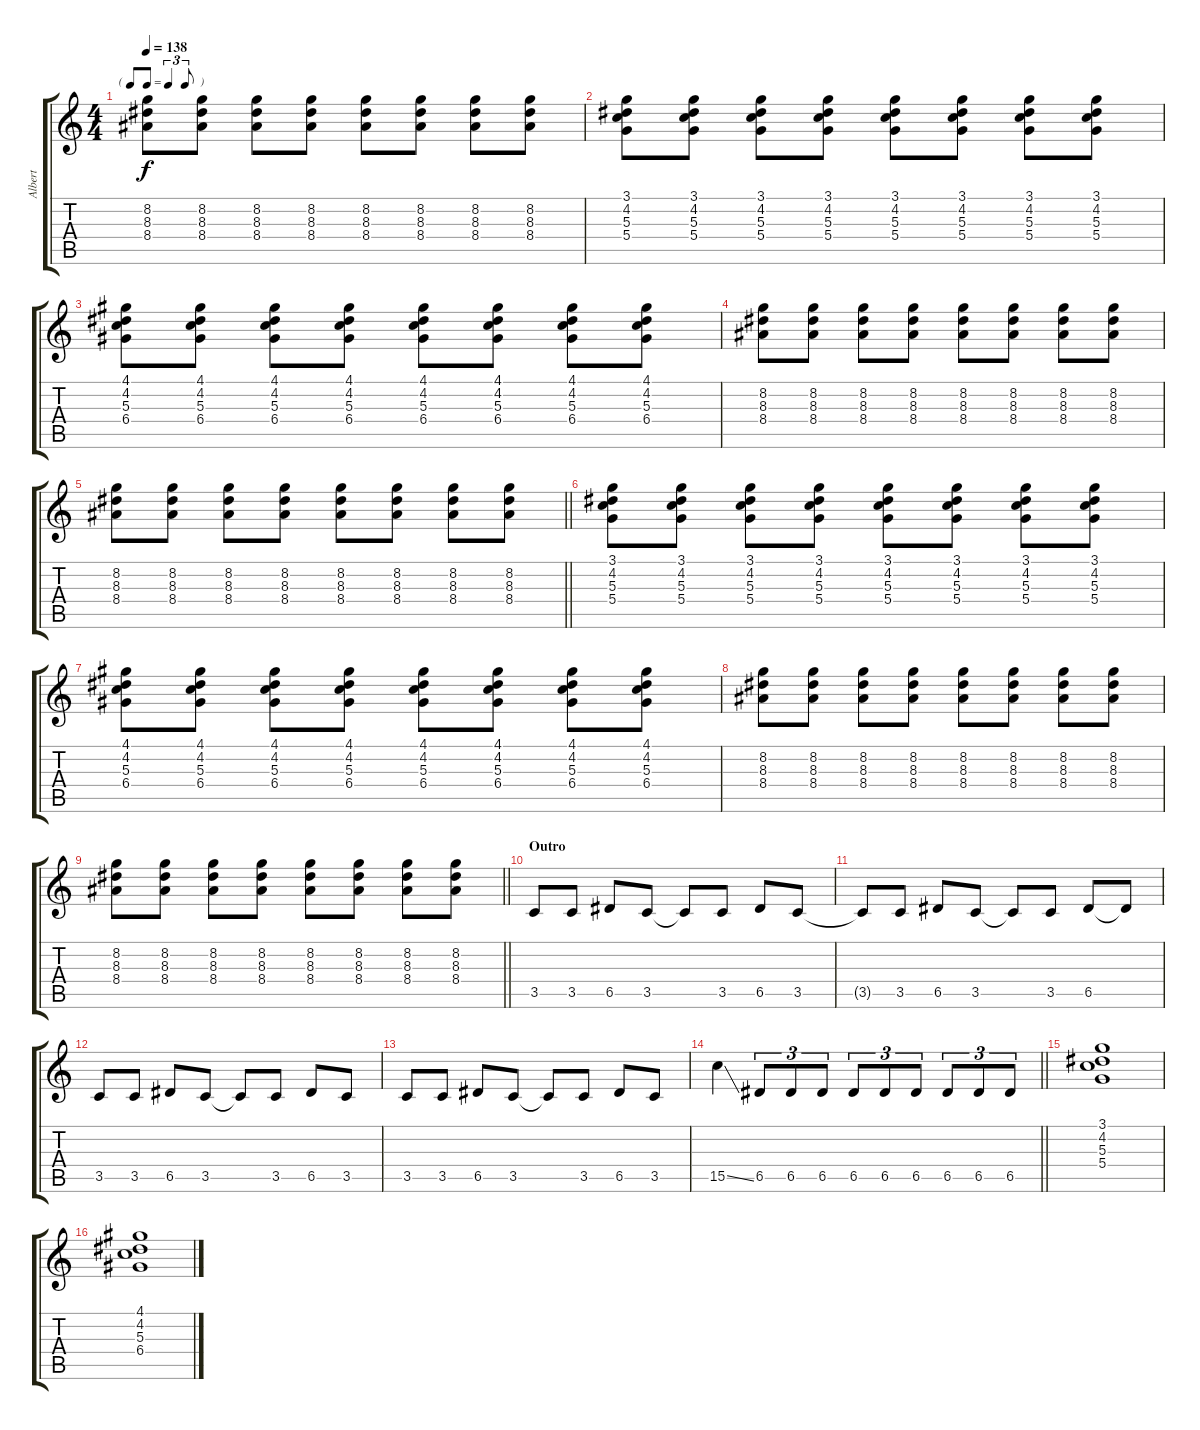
\track ("Albert" "Albert") {instrument overdrivenguitar}
\staff {score tabs}
\tuning (E4 B3 G3 D3 A2 E2) {hide}
\ts (4 4)
\tf triplet8th
\tempo 138
\clef g2
\ks c
(8.2 8.3 8.4).8{dy f} (8.2 8.3 8.4).8 (8.2 8.3 8.4).8 (8.2 8.3 8.4).8 (8.2 8.3 8.4).8 (8.2 8.3 8.4).8 (8.2 8.3 8.4).8 (8.2 8.3 8.4).8 |
(3.1 4.2 5.3 5.4).8{instrument electricguitarclean} (3.1 4.2 5.3 5.4).8 (3.1 4.2 5.3 5.4).8 (3.1 4.2 5.3 5.4).8 (3.1 4.2 5.3 5.4).8 (3.1 4.2 5.3 5.4).8 (3.1 4.2 5.3 5.4).8 (3.1 4.2 5.3 5.4).8 |
(4.1 4.2 5.3 6.4).8 (4.1 4.2 5.3 6.4).8 (4.1 4.2 5.3 6.4).8 (4.1 4.2 5.3 6.4).8 (4.1 4.2 5.3 6.4).8 (4.1 4.2 5.3 6.4).8 (4.1 4.2 5.3 6.4).8 (4.1 4.2 5.3 6.4).8 |
(8.2 8.3 8.4).8 (8.2 8.3 8.4).8 (8.2 8.3 8.4).8 (8.2 8.3 8.4).8 (8.2 8.3 8.4).8 (8.2 8.3 8.4).8 (8.2 8.3 8.4).8 (8.2 8.3 8.4).8 |
\barLineRight lightlight
(8.2 8.3 8.4).8 (8.2 8.3 8.4).8 (8.2 8.3 8.4).8 (8.2 8.3 8.4).8 (8.2 8.3 8.4).8 (8.2 8.3 8.4).8 (8.2 8.3 8.4).8 (8.2 8.3 8.4).8 |
(3.1 4.2 5.3 5.4).8{instrument electricguitarclean} (3.1 4.2 5.3 5.4).8 (3.1 4.2 5.3 5.4).8 (3.1 4.2 5.3 5.4).8 (3.1 4.2 5.3 5.4).8 (3.1 4.2 5.3 5.4).8 (3.1 4.2 5.3 5.4).8 (3.1 4.2 5.3 5.4).8 |
(4.1 4.2 5.3 6.4).8 (4.1 4.2 5.3 6.4).8 (4.1 4.2 5.3 6.4).8 (4.1 4.2 5.3 6.4).8 (4.1 4.2 5.3 6.4).8 (4.1 4.2 5.3 6.4).8 (4.1 4.2 5.3 6.4).8 (4.1 4.2 5.3 6.4).8 |
(8.2 8.3 8.4).8 (8.2 8.3 8.4).8 (8.2 8.3 8.4).8 (8.2 8.3 8.4).8 (8.2 8.3 8.4).8 (8.2 8.3 8.4).8 (8.2 8.3 8.4).8 (8.2 8.3 8.4).8 |
\barLineRight lightlight
(8.2 8.3 8.4).8 (8.2 8.3 8.4).8 (8.2 8.3 8.4).8 (8.2 8.3 8.4).8 (8.2 8.3 8.4).8 (8.2 8.3 8.4).8 (8.2 8.3 8.4).8 (8.2 8.3 8.4).8 |
\section ("" "Outro")
3.5.8{instrument overdrivenguitar} 3.5.8 6.5.8 3.5.8 3.5{t}.8 3.5.8 6.5.8 3.5.8 |
3.5{t}.8 3.5.8 6.5.8 3.5.8 3.5{t}.8 3.5.8 6.5.8 6.5{t}.8 |
3.5.8 3.5.8 6.5.8 3.5.8 3.5{t}.8 3.5.8 6.5.8 3.5.8 |
3.5.8 3.5.8 6.5.8 3.5.8 3.5{t}.8 3.5.8 6.5.8 3.5.8 |
\barLineRight lightlight
15.5{ss}.4 6.5.8{tu (3 2)} 6.5.8{tu (3 2)} 6.5.8{tu (3 2)} 6.5.8{tu (3 2)} 6.5.8{tu (3 2)} 6.5.8{tu (3 2)} 6.5.8{tu (3 2)} 6.5.8{tu (3 2)} 6.5.8{tu (3 2)} |
(3.1 4.2 5.3 5.4).1 |
(4.1 4.2 5.3 6.4).1
